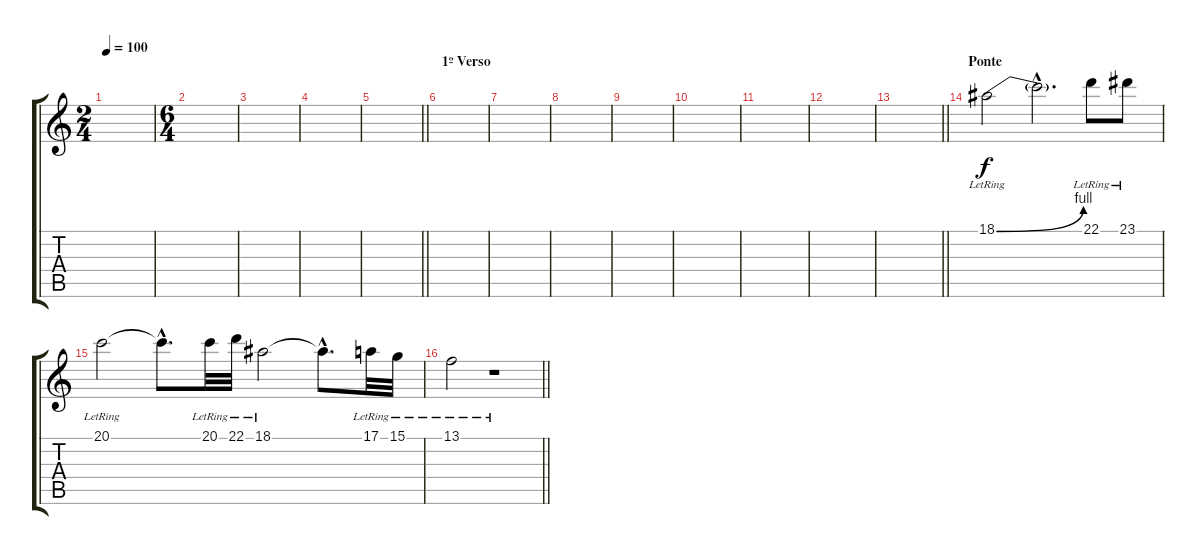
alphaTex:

\track "" {instrument flute}
\staff {score tabs}
\tuning (E4 B3 G3 D3 A2 E2) {hide}
\ts (2 4)
\tempo 100
\clef g2
\ks c
|
\ts (6 4)
|
|
|
\barLineRight lightlight
|
\section ("" "1º Verso")
|
|
|
|
|
|
|
\barLineRight lightlight
|
\section ("" "Ponte")
18.1{be (bend 0 0 60 4) lr}.2 18.1{hac t}.2{d} 22.1{lr}.8 23.1{lr}.8 |
20.1{lr}.2 20.1{hac t}.8{d} 20.1{lr}.32 22.1{lr}.32 18.1{lr}.2 18.1{hac t}.8{d} 17.1{lr}.32 15.1{lr}.32 |
\barLineRight lightlight
13.1{lr}.2 r.1
